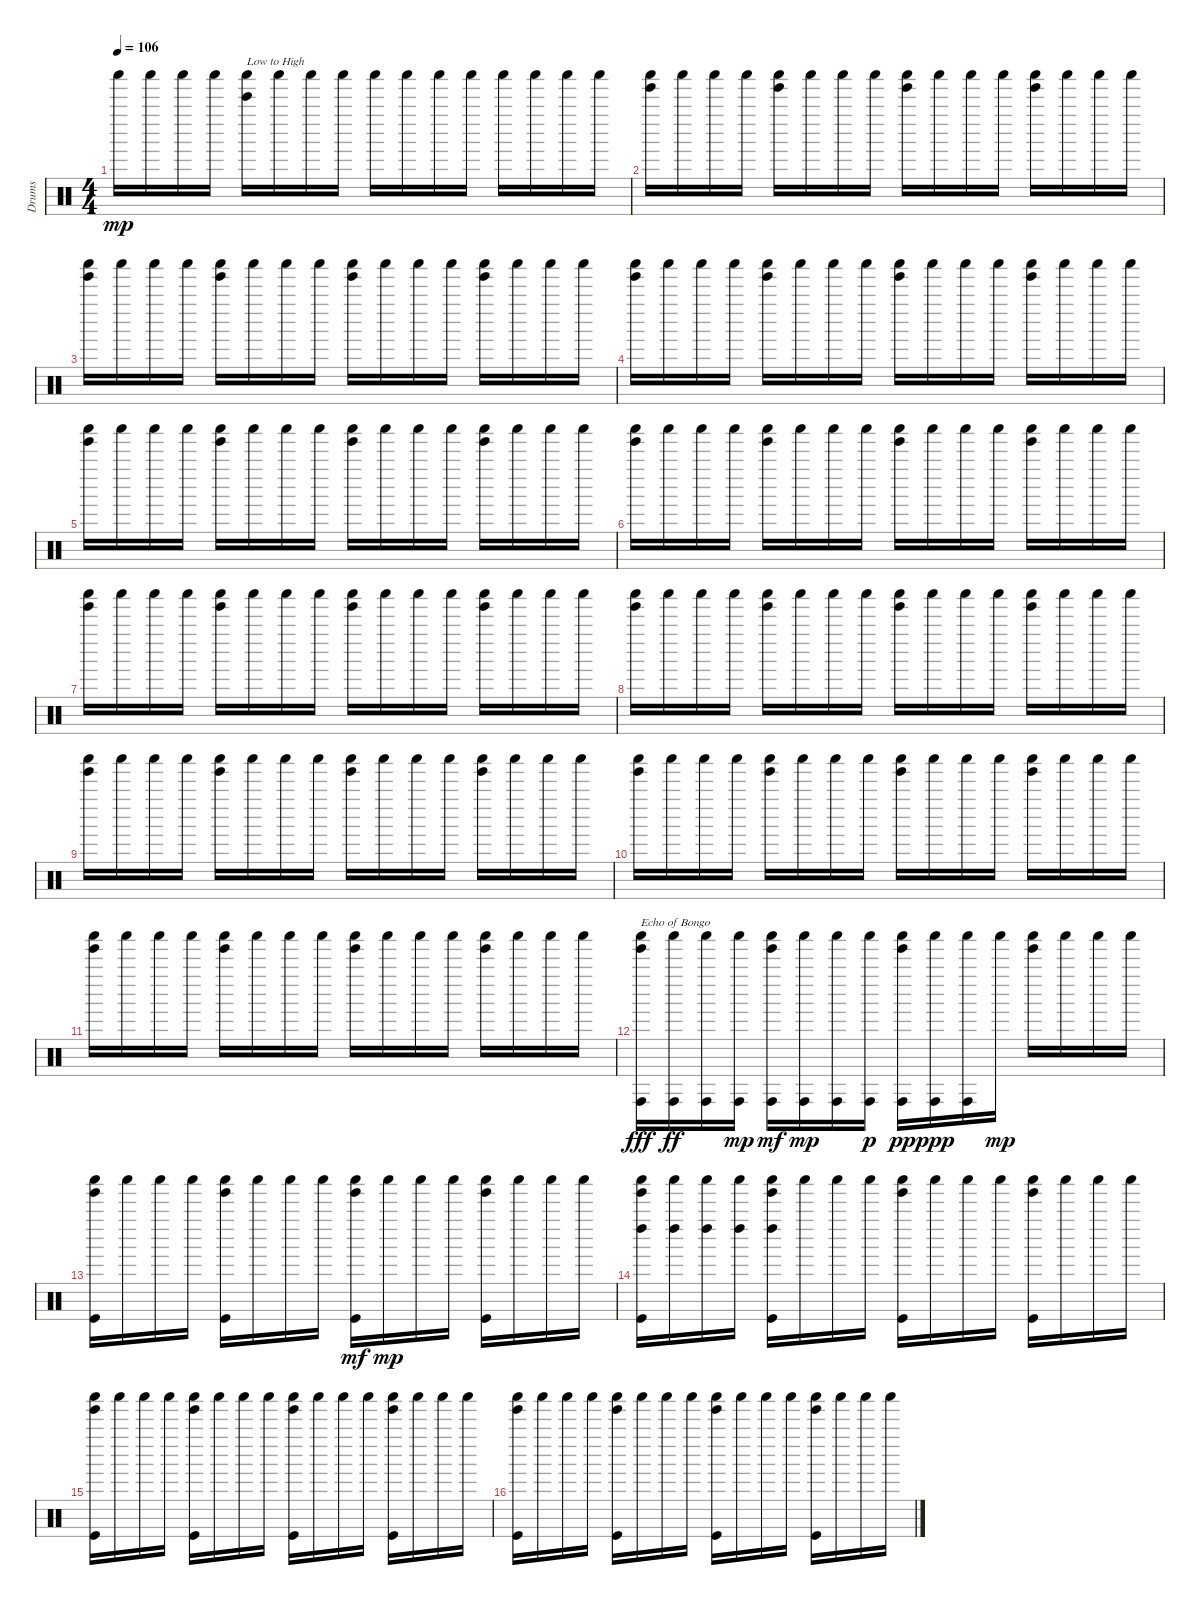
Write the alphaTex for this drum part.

\track ("Drums" "Drums") {instrument percussion}
\staff {score}
\articulation defaults
\ts (4 4)
\tempo 106
\clef neutral
\ks c "Shaker (hit)".16{dy mp volume 1} "Shaker (hit)".16{volume 13} "Shaker (hit)".16 "Shaker (hit)".16
("Bell Tree (hit)" "Shaker (hit)").16{txt "Low to High"} "Shaker (hit)".16 "Shaker (hit)".16 "Shaker (hit)".16 "Shaker (hit)".16 "Shaker (hit)".16 "Shaker (hit)".16 "Shaker (hit)".16 "Shaker (hit)".16 "Shaker (hit)".16 "Shaker (hit)".16 "Shaker (hit)".16 |
("Tinkle Bell (hit)" "Shaker (hit)").16 "Shaker (hit)".16 "Shaker (hit)".16 "Shaker (hit)".16 ("Tinkle Bell (hit)" "Shaker (hit)").16 "Shaker (hit)".16 "Shaker (hit)".16 "Shaker (hit)".16 ("Tinkle Bell (hit)" "Shaker (hit)").16 "Shaker (hit)".16 "Shaker (hit)".16 "Shaker (hit)".16 ("Tinkle Bell (hit)" "Shaker (hit)").16 "Shaker (hit)".16 "Shaker (hit)".16 "Shaker (hit)".16 |
("Tinkle Bell (hit)" "Shaker (hit)").16 "Shaker (hit)".16 "Shaker (hit)".16 "Shaker (hit)".16 ("Tinkle Bell (hit)" "Shaker (hit)").16 "Shaker (hit)".16 "Shaker (hit)".16 "Shaker (hit)".16 ("Tinkle Bell (hit)" "Shaker (hit)").16 "Shaker (hit)".16 "Shaker (hit)".16 "Shaker (hit)".16 ("Tinkle Bell (hit)" "Shaker (hit)").16 "Shaker (hit)".16 "Shaker (hit)".16 "Shaker (hit)".16 |
("Tinkle Bell (hit)" "Shaker (hit)").16 "Shaker (hit)".16 "Shaker (hit)".16 "Shaker (hit)".16 ("Tinkle Bell (hit)" "Shaker (hit)").16 "Shaker (hit)".16 "Shaker (hit)".16 "Shaker (hit)".16 ("Tinkle Bell (hit)" "Shaker (hit)").16 "Shaker (hit)".16 "Shaker (hit)".16 "Shaker (hit)".16 ("Tinkle Bell (hit)" "Shaker (hit)").16 "Shaker (hit)".16 "Shaker (hit)".16 "Shaker (hit)".16 |
("Tinkle Bell (hit)" "Shaker (hit)").16 "Shaker (hit)".16 "Shaker (hit)".16 "Shaker (hit)".16 ("Tinkle Bell (hit)" "Shaker (hit)").16 "Shaker (hit)".16 "Shaker (hit)".16 "Shaker (hit)".16 ("Tinkle Bell (hit)" "Shaker (hit)").16 "Shaker (hit)".16 "Shaker (hit)".16 "Shaker (hit)".16 ("Tinkle Bell (hit)" "Shaker (hit)").16 "Shaker (hit)".16 "Shaker (hit)".16 "Shaker (hit)".16 |
("Tinkle Bell (hit)" "Shaker (hit)").16 "Shaker (hit)".16 "Shaker (hit)".16 "Shaker (hit)".16 ("Tinkle Bell (hit)" "Shaker (hit)").16 "Shaker (hit)".16 "Shaker (hit)".16 "Shaker (hit)".16 ("Tinkle Bell (hit)" "Shaker (hit)").16 "Shaker (hit)".16 "Shaker (hit)".16 "Shaker (hit)".16 ("Tinkle Bell (hit)" "Shaker (hit)").16 "Shaker (hit)".16 "Shaker (hit)".16 "Shaker (hit)".16 |
("Tinkle Bell (hit)" "Shaker (hit)").16 "Shaker (hit)".16 "Shaker (hit)".16 "Shaker (hit)".16 ("Tinkle Bell (hit)" "Shaker (hit)").16 "Shaker (hit)".16 "Shaker (hit)".16 "Shaker (hit)".16 ("Tinkle Bell (hit)" "Shaker (hit)").16 "Shaker (hit)".16 "Shaker (hit)".16 "Shaker (hit)".16 ("Tinkle Bell (hit)" "Shaker (hit)").16 "Shaker (hit)".16 "Shaker (hit)".16 "Shaker (hit)".16 |
("Tinkle Bell (hit)" "Shaker (hit)").16 "Shaker (hit)".16 "Shaker (hit)".16 "Shaker (hit)".16 ("Tinkle Bell (hit)" "Shaker (hit)").16 "Shaker (hit)".16 "Shaker (hit)".16 "Shaker (hit)".16 ("Tinkle Bell (hit)" "Shaker (hit)").16 "Shaker (hit)".16 "Shaker (hit)".16 "Shaker (hit)".16 ("Tinkle Bell (hit)" "Shaker (hit)").16 "Shaker (hit)".16 "Shaker (hit)".16 "Shaker (hit)".16 |
("Tinkle Bell (hit)" "Shaker (hit)").16 "Shaker (hit)".16 "Shaker (hit)".16 "Shaker (hit)".16 ("Tinkle Bell (hit)" "Shaker (hit)").16 "Shaker (hit)".16 "Shaker (hit)".16 "Shaker (hit)".16 ("Tinkle Bell (hit)" "Shaker (hit)").16 "Shaker (hit)".16 "Shaker (hit)".16 "Shaker (hit)".16 ("Tinkle Bell (hit)" "Shaker (hit)").16 "Shaker (hit)".16 "Shaker (hit)".16 "Shaker (hit)".16 |
("Tinkle Bell (hit)" "Shaker (hit)").16 "Shaker (hit)".16 "Shaker (hit)".16 "Shaker (hit)".16 ("Tinkle Bell (hit)" "Shaker (hit)").16 "Shaker (hit)".16 "Shaker (hit)".16 "Shaker (hit)".16 ("Tinkle Bell (hit)" "Shaker (hit)").16 "Shaker (hit)".16 "Shaker (hit)".16 "Shaker (hit)".16 ("Tinkle Bell (hit)" "Shaker (hit)").16 "Shaker (hit)".16 "Shaker (hit)".16 "Shaker (hit)".16 |
("Tinkle Bell (hit)" "Shaker (hit)").16 "Shaker (hit)".16 "Shaker (hit)".16 "Shaker (hit)".16 ("Tinkle Bell (hit)" "Shaker (hit)").16 "Shaker (hit)".16 "Shaker (hit)".16 "Shaker (hit)".16 ("Tinkle Bell (hit)" "Shaker (hit)").16 "Shaker (hit)".16 "Shaker (hit)".16 "Shaker (hit)".16 ("Tinkle Bell (hit)" "Shaker (hit)").16 "Shaker (hit)".16 "Shaker (hit)".16 "Shaker (hit)".16 |
("Tinkle Bell (hit)" "Shaker (hit)" "Conga high (hit)").16{txt "Echo of Bongo" dy fff} ("Shaker (hit)" "Conga high (hit)").16{dy ff} ("Shaker (hit)" "Conga high (hit)").16 ("Shaker (hit)" "Conga high (hit)").16{dy mp} ("Tinkle Bell (hit)" "Shaker (hit)" "Conga high (hit)").16{dy mf} ("Shaker (hit)" "Conga high (hit)").16{dy mp} ("Shaker (hit)" "Conga high (hit)").16 ("Shaker (hit)" "Conga high (hit)").16{dy p} ("Tinkle Bell (hit)" "Shaker (hit)" "Conga high (hit)").16{dy pp} ("Shaker (hit)" "Conga high (hit)").16{dy ppp} ("Shaker (hit)" "Conga high (hit)").16 "Shaker (hit)".16{dy mp} ("Tinkle Bell (hit)" "Shaker (hit)").16 "Shaker (hit)".16 "Shaker (hit)".16 "Shaker (hit)".16 |
("Tinkle Bell (hit)" "Shaker (hit)" "Kick (hit)").16 "Shaker (hit)".16 "Shaker (hit)".16 "Shaker (hit)".16 ("Tinkle Bell (hit)" "Shaker (hit)" "Kick (hit)").16 "Shaker (hit)".16 "Shaker (hit)".16 "Shaker (hit)".16 ("Tinkle Bell (hit)" "Shaker (hit)" "Kick (hit)").16{dy mf} "Shaker (hit)".16{dy mp} "Shaker (hit)".16 "Shaker (hit)".16 ("Tinkle Bell (hit)" "Shaker (hit)" "Kick (hit)").16 "Shaker (hit)".16 "Shaker (hit)".16 "Shaker (hit)".16 |
("Tinkle Bell (hit)" "Left Maraca (hit)" "Shaker (hit)" "Kick (hit)").16 ("Left Maraca (hit)" "Shaker (hit)").16 ("Left Maraca (hit)" "Shaker (hit)").16 ("Left Maraca (hit)" "Shaker (hit)").16 ("Tinkle Bell (hit)" "Left Maraca (hit)" "Shaker (hit)" "Kick (hit)").16 "Shaker (hit)".16 "Shaker (hit)".16 "Shaker (hit)".16 ("Tinkle Bell (hit)" "Shaker (hit)" "Kick (hit)").16 "Shaker (hit)".16 "Shaker (hit)".16 "Shaker (hit)".16 ("Tinkle Bell (hit)" "Shaker (hit)" "Kick (hit)").16 "Shaker (hit)".16 "Shaker (hit)".16 "Shaker (hit)".16 |
("Tinkle Bell (hit)" "Shaker (hit)" "Kick (hit)").16 "Shaker (hit)".16 "Shaker (hit)".16 "Shaker (hit)".16 ("Tinkle Bell (hit)" "Shaker (hit)" "Kick (hit)").16 "Shaker (hit)".16 "Shaker (hit)".16 "Shaker (hit)".16 ("Tinkle Bell (hit)" "Shaker (hit)" "Kick (hit)").16 "Shaker (hit)".16 "Shaker (hit)".16 "Shaker (hit)".16 ("Tinkle Bell (hit)" "Shaker (hit)" "Kick (hit)").16 "Shaker (hit)".16 "Shaker (hit)".16 "Shaker (hit)".16 |
("Tinkle Bell (hit)" "Shaker (hit)" "Kick (hit)").16 "Shaker (hit)".16 "Shaker (hit)".16 "Shaker (hit)".16 ("Tinkle Bell (hit)" "Shaker (hit)" "Kick (hit)").16 "Shaker (hit)".16 "Shaker (hit)".16 "Shaker (hit)".16 ("Tinkle Bell (hit)" "Shaker (hit)" "Kick (hit)").16 "Shaker (hit)".16 "Shaker (hit)".16 "Shaker (hit)".16 ("Tinkle Bell (hit)" "Shaker (hit)" "Kick (hit)").16 "Shaker (hit)".16 "Shaker (hit)".16 "Shaker (hit)".16
